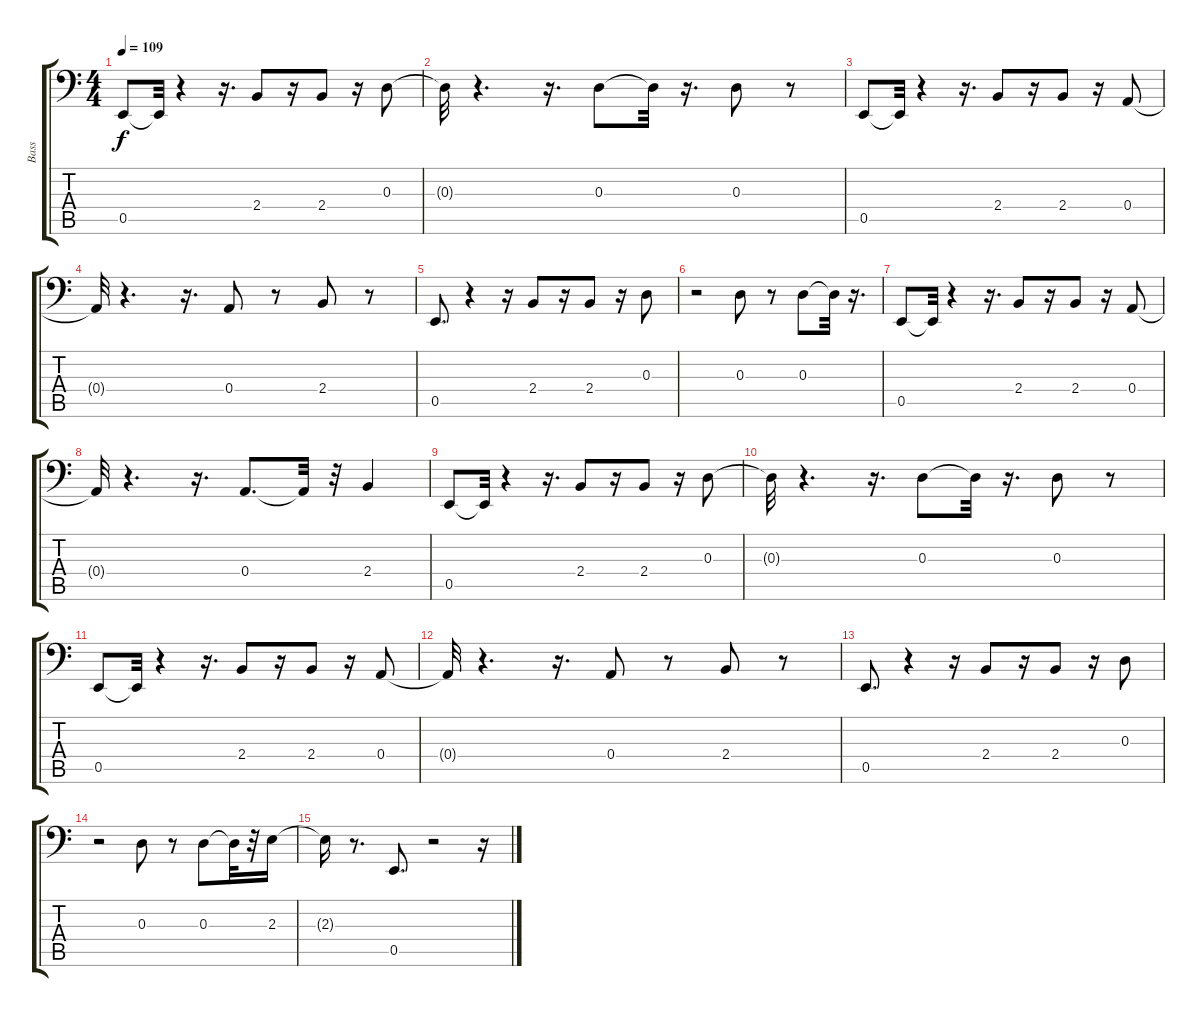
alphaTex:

\track ("Bass" "Bass") {instrument electricbassfinger}
\staff {score tabs}
\tuning (C3 G2 D2 A1 E1 B0) {hide}
\ts (4 4)
\tempo 109
\clef f4
\ks c
0.5.8{dy f} 0.5{t}.32 r.4 r.16{d} 2.4.8 r.16 2.4.8 r.16 0.3.8 |
0.3{t}.32 r.4{d} r.16{d} 0.3.8 0.3{t}.32 r.16{d} 0.3.8 r.8 |
0.5.8 0.5{t}.32 r.4 r.16{d} 2.4.8 r.16 2.4.8 r.16 0.4.8 |
0.4{t}.32 r.4{d} r.16{d} 0.4.8 r.8 2.4.8 r.8 |
0.5.8{d} r.4 r.16 2.4.8 r.16 2.4.8 r.16 0.3.8 |
r.2 0.3.8 r.8 0.3.8 0.3{t}.32 r.16{d} |
0.5.8 0.5{t}.32 r.4 r.16{d} 2.4.8 r.16 2.4.8 r.16 0.4.8 |
0.4{t}.32 r.4{d} r.16{d} 0.4.8{d} 0.4{t}.32 r.32 2.4.4 |
0.5.8 0.5{t}.32 r.4 r.16{d} 2.4.8 r.16 2.4.8 r.16 0.3.8 |
0.3{t}.32 r.4{d} r.16{d} 0.3.8 0.3{t}.32 r.16{d} 0.3.8 r.8 |
0.5.8 0.5{t}.32 r.4 r.16{d} 2.4.8 r.16 2.4.8 r.16 0.4.8 |
0.4{t}.32 r.4{d} r.16{d} 0.4.8 r.8 2.4.8 r.8 |
0.5.8{d} r.4 r.16 2.4.8 r.16 2.4.8 r.16 0.3.8 |
r.2 0.3.8 r.8 0.3.8 0.3{t}.32 r.32 2.3.16 |
2.3{t}.16 r.8{d} 0.5.8{d} r.2 r.16
